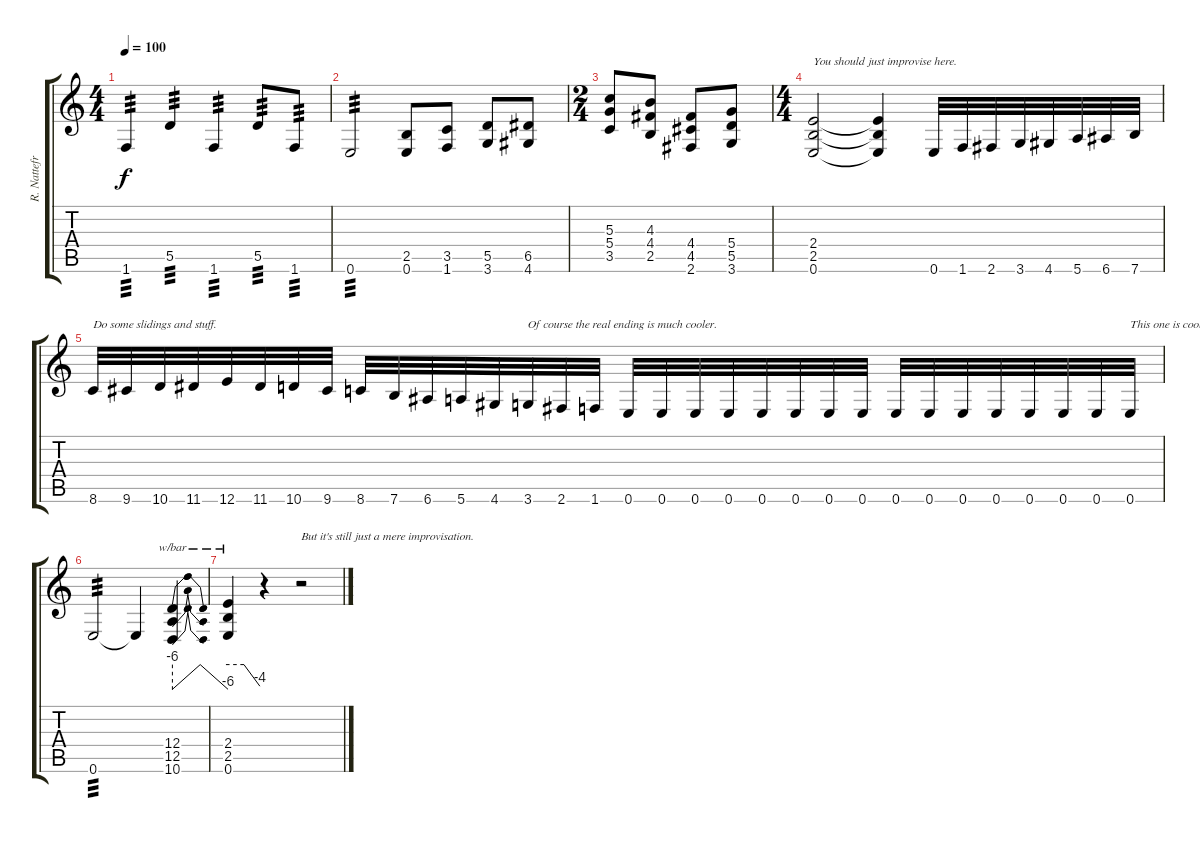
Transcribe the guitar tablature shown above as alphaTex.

\track ("R. Nattefrost" "R. Nattefr") {instrument distortionguitar}
\staff {score tabs}
\tuning (E4 B3 G3 D3 A2 E2) {hide}
\ts (4 4)
\tempo 100
\clef g2
\ks c
1.6.4{tp 3 dy f} 5.5.4{tp 3} 1.6.4{tp 3} 5.5.8{tp 3} 1.6.8{tp 3} |
0.6.2{tp 3} (2.5 0.6).8 (3.5 1.6).8 (5.5 3.6).8 (6.5 4.6).8 |
\ts (2 4)
(5.3 5.4 3.5).8 (4.3 4.4 2.5).8 (4.4 4.5 2.6).8 (5.4 5.5 3.6).8 |
\ts (4 4)
(2.4 2.5 0.6).2{txt "You should just improvise here."} (2.4{t} 2.5{t} 0.6{t}).4 0.6.32{volume 11} 1.6.32 2.6.32 3.6.32 4.6.32 5.6.32 6.6.32 7.6.32 |
8.6.32{txt "Do some slidings and stuff."} 9.6.32 10.6.32 11.6.32 12.6.32 11.6.32 10.6.32 9.6.32 8.6.32 7.6.32 6.6.32 5.6.32 4.6.32 3.6.32{txt "Of course the real ending is much cooler."} 2.6.32 1.6.32 0.6.32 0.6.32 0.6.32 0.6.32 0.6.32 0.6.32 0.6.32 0.6.32 0.6.32 0.6.32 0.6.32 0.6.32 0.6.32 0.6.32 0.6.32 0.6.32{txt "This one is cool too, nonetheless. :P"} |
0.6.2{tp 3} 0.6{t}.4 (12.4 12.5 10.6).4{tbe (dip default 0 -24 25 0 30 0 60 -24)} |
(2.4 2.5 0.6).4{tbe (custom default 0 0 30 0 60 -16) volume 16} r.4 r.2{txt "But it's still just a mere improvisation."}
